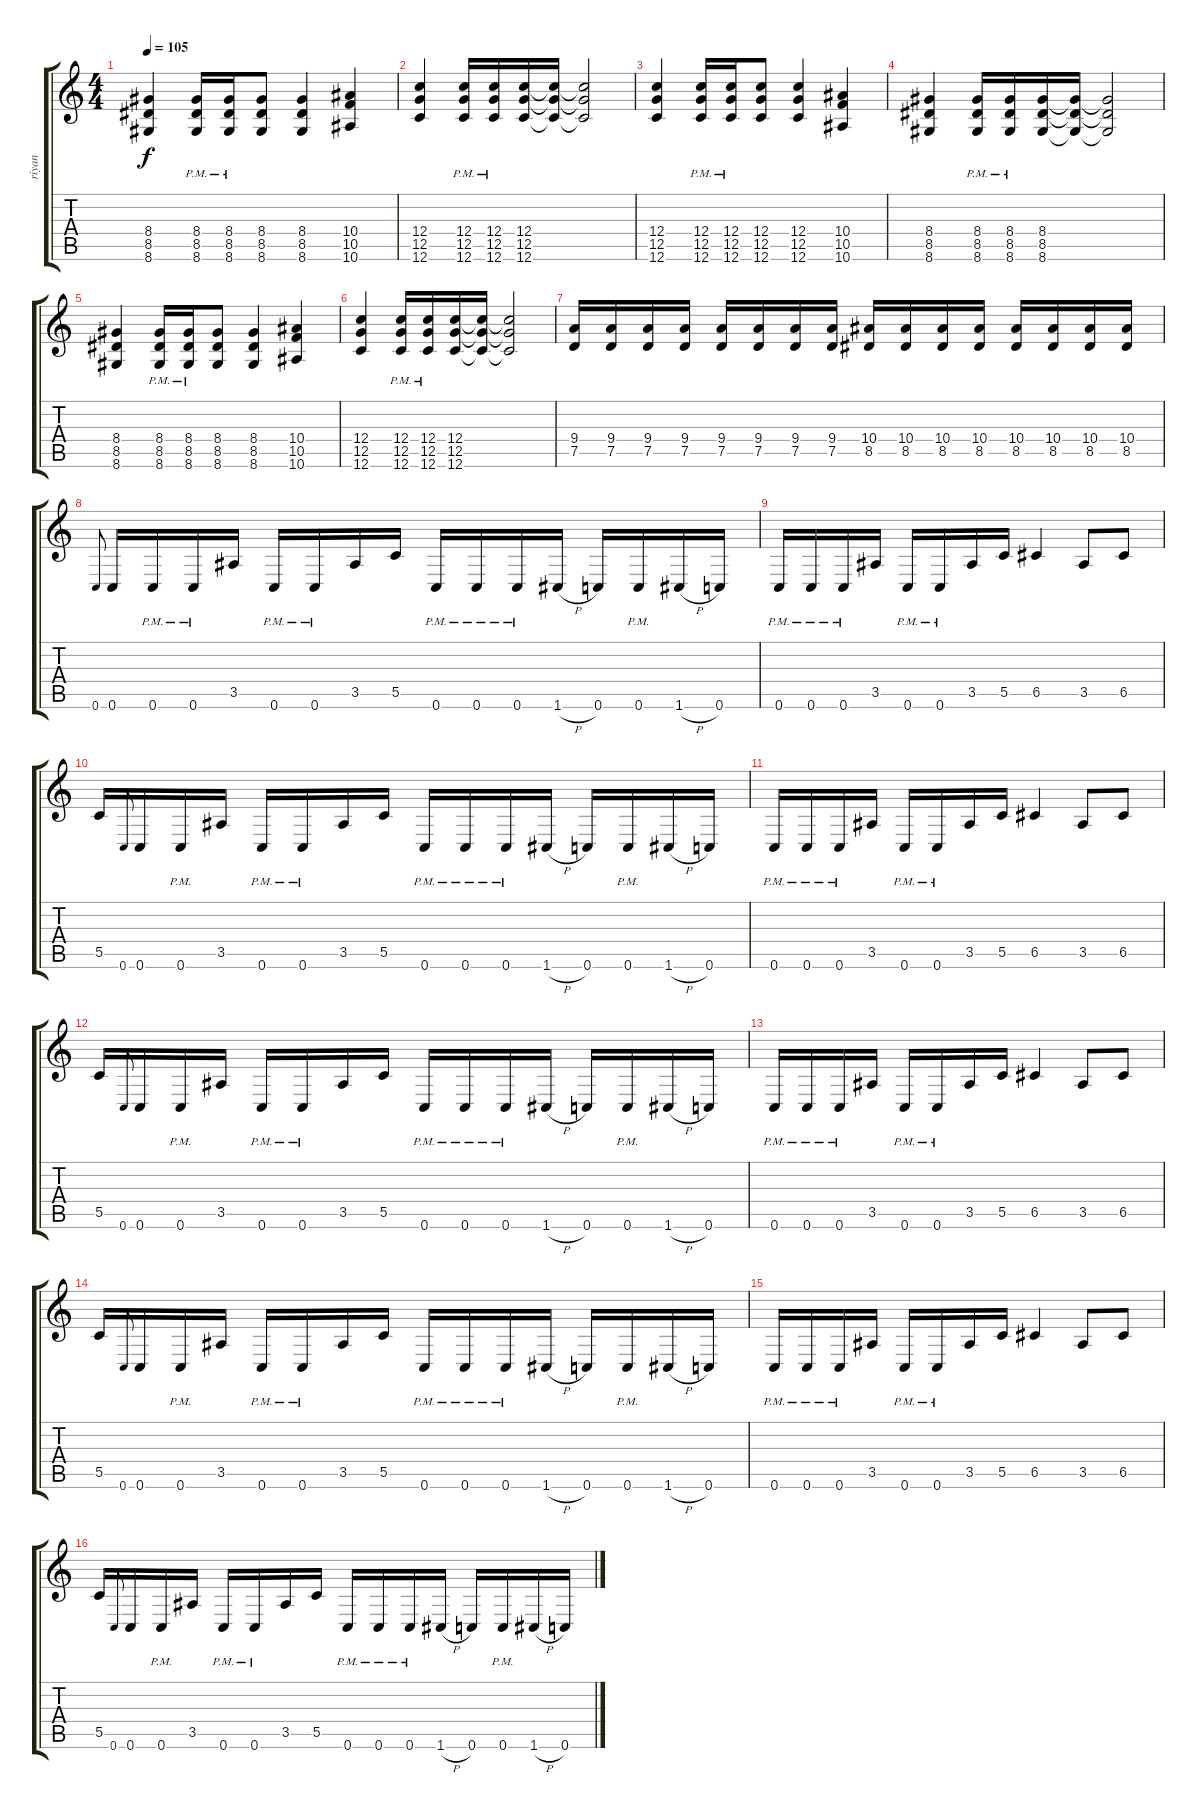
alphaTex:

\track ("riyan" "riyan") {instrument overdrivenguitar}
\staff {score tabs}
\tuning (D4 A3 F3 C3 G2 C2) {hide}
\ts (4 4)
\tempo 105
\clef g2
\ks c
(8.4 8.5 8.6).4{dy f} (8.4{pm} 8.5{pm} 8.6).16 (8.4{pm} 8.5{pm} 8.6{pm}).16 (8.4 8.5 8.6).8 (8.4 8.5 8.6).4 (10.4 10.5 10.6).4 |
(12.4 12.5 12.6).4 (12.4{pm} 12.5{pm} 12.6).16 (12.4{pm} 12.5{pm} 12.6{pm}).16 (12.4 12.5 12.6).16 (12.4{t} 12.5{t} 12.6{t}).16 (12.4{t} 12.5{t} 12.6{t}).2 |
(12.4 12.5 12.6).4 (12.4{pm} 12.5{pm} 12.6).16 (12.4{pm} 12.5{pm} 12.6{pm}).16 (12.4 12.5 12.6).8 (12.4 12.5 12.6).4 (10.4 10.5 10.6).4 |
(8.4 8.5 8.6).4 (8.4{pm} 8.5{pm} 8.6).16 (8.4{pm} 8.5{pm} 8.6{pm}).16 (8.4 8.5 8.6).16 (8.4{t} 8.5{t} 8.6{t}).16 (8.4{t} 8.5{t} 8.6{t}).2 |
(8.4 8.5 8.6).4 (8.4{pm} 8.5{pm} 8.6).16 (8.4{pm} 8.5{pm} 8.6{pm}).16 (8.4 8.5 8.6).8 (8.4 8.5 8.6).4 (10.4 10.5 10.6).4 |
(12.4 12.5 12.6).4 (12.4{pm} 12.5{pm} 12.6).16 (12.4{pm} 12.5{pm} 12.6{pm}).16 (12.4 12.5 12.6).16 (12.4{t} 12.5{t} 12.6{t}).16 (12.4{t} 12.5{t} 12.6{t}).2 |
(9.4 7.5).16 (9.4 7.5).16 (9.4 7.5).16 (9.4 7.5).16 (9.4 7.5).16 (9.4 7.5).16 (9.4 7.5).16 (9.4 7.5).16 (10.4 8.5).16 (10.4 8.5).16 (10.4 8.5).16 (10.4 8.5).16 (10.4 8.5).16 (10.4 8.5).16 (10.4 8.5).16 (10.4 8.5).16 |
0.6.8{gr onbeat} 0.6.16 0.6{pm}.16 0.6{pm}.16 3.5.16 0.6{pm}.16 0.6{pm}.16 3.5.16 5.5.16 0.6{pm}.16 0.6{pm}.16 0.6{pm}.16 1.6{h}.16 0.6.16 0.6{pm}.16 1.6{h}.16 0.6.16 |
0.6{pm}.16 0.6{pm}.16 0.6{pm}.16 3.5.16 0.6{pm}.16 0.6{pm}.16 3.5.16 5.5.16 6.5.4 3.5.8 6.5.8 |
5.5.16 0.6.8{gr onbeat} 0.6.16 0.6{pm}.16 3.5.16 0.6{pm}.16 0.6{pm}.16 3.5.16 5.5.16 0.6{pm}.16 0.6{pm}.16 0.6{pm}.16 1.6{h}.16 0.6.16 0.6{pm}.16 1.6{h}.16 0.6.16 |
0.6{pm}.16 0.6{pm}.16 0.6{pm}.16 3.5.16 0.6{pm}.16 0.6{pm}.16 3.5.16 5.5.16 6.5.4 3.5.8 6.5.8 |
5.5.16 0.6.8{gr onbeat} 0.6.16 0.6{pm}.16 3.5.16 0.6{pm}.16 0.6{pm}.16 3.5.16 5.5.16 0.6{pm}.16 0.6{pm}.16 0.6{pm}.16 1.6{h}.16 0.6.16 0.6{pm}.16 1.6{h}.16 0.6.16 |
0.6{pm}.16 0.6{pm}.16 0.6{pm}.16 3.5.16 0.6{pm}.16 0.6{pm}.16 3.5.16 5.5.16 6.5.4 3.5.8 6.5.8 |
5.5.16 0.6.8{gr onbeat} 0.6.16 0.6{pm}.16 3.5.16 0.6{pm}.16 0.6{pm}.16 3.5.16 5.5.16 0.6{pm}.16 0.6{pm}.16 0.6{pm}.16 1.6{h}.16 0.6.16 0.6{pm}.16 1.6{h}.16 0.6.16 |
0.6{pm}.16 0.6{pm}.16 0.6{pm}.16 3.5.16 0.6{pm}.16 0.6{pm}.16 3.5.16 5.5.16 6.5.4 3.5.8 6.5.8 |
5.5.16 0.6.8{gr onbeat} 0.6.16 0.6{pm}.16 3.5.16 0.6{pm}.16 0.6{pm}.16 3.5.16 5.5.16 0.6{pm}.16 0.6{pm}.16 0.6{pm}.16 1.6{h}.16 0.6.16 0.6{pm}.16 1.6{h}.16 0.6.16
